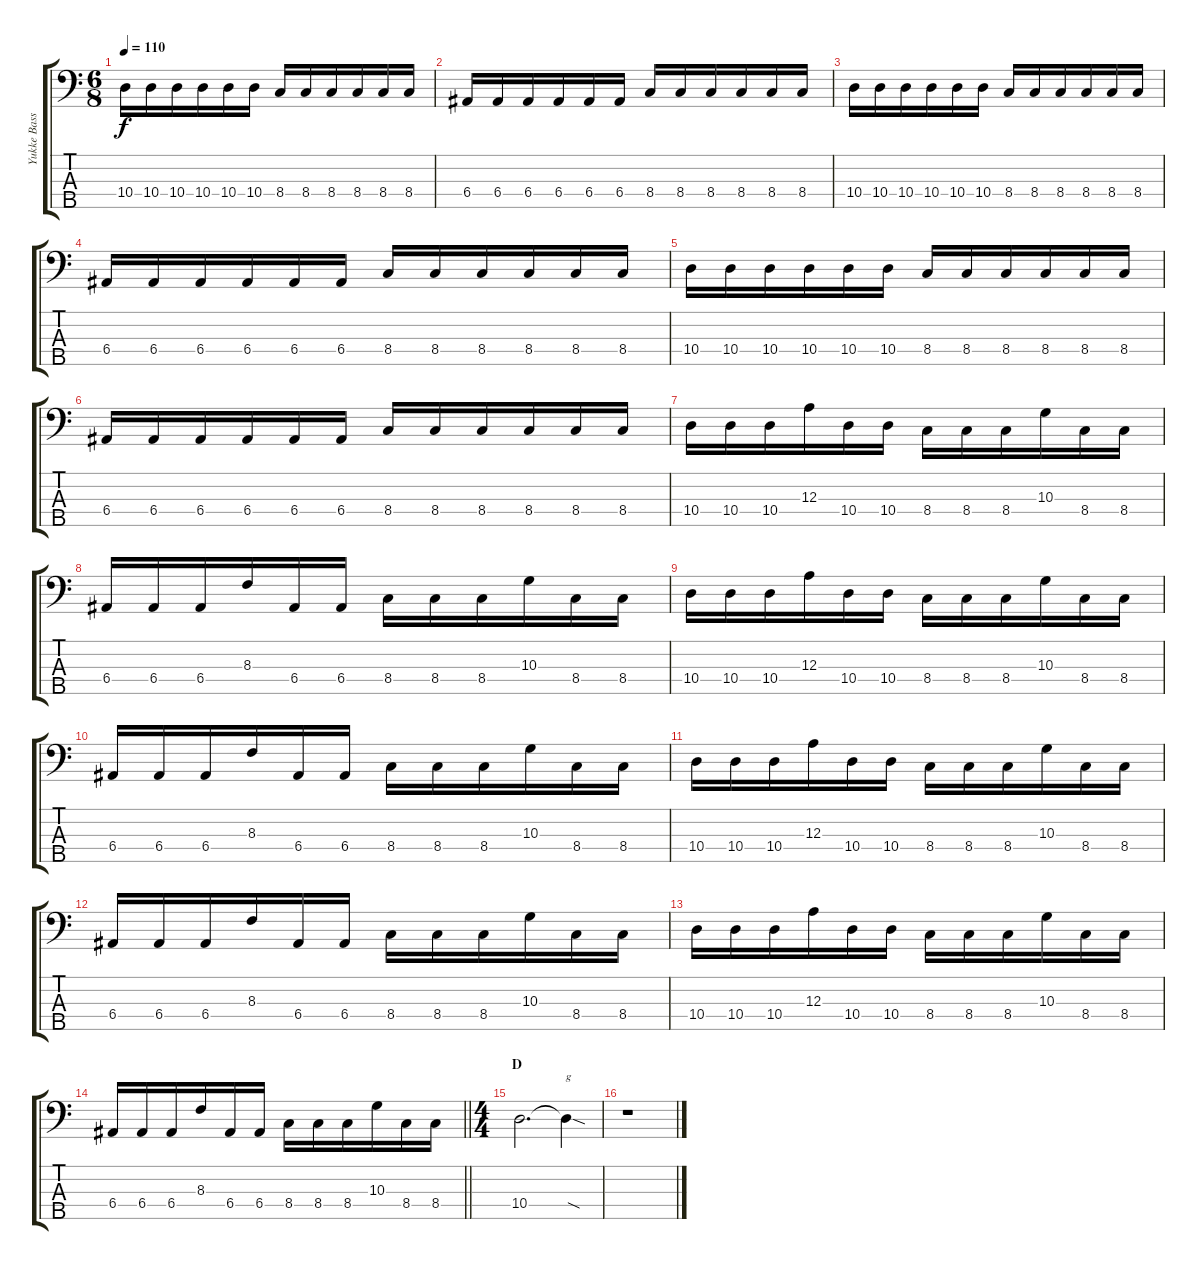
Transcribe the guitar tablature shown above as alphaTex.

\track ("Yukke Bass" "Yukke Bass") {instrument electricbassfinger}
\staff {score tabs}
\tuning (G2 D2 A1 E1 B0) {hide}
\ts (6 8)
\tempo 110
\clef f4
\ks c
10.4.16{dy f} 10.4.16 10.4.16 10.4.16 10.4.16 10.4.16 8.4.16 8.4.16 8.4.16 8.4.16 8.4.16 8.4.16 |
6.4.16 6.4.16 6.4.16 6.4.16 6.4.16 6.4.16 8.4.16 8.4.16 8.4.16 8.4.16 8.4.16 8.4.16 |
10.4.16 10.4.16 10.4.16 10.4.16 10.4.16 10.4.16 8.4.16 8.4.16 8.4.16 8.4.16 8.4.16 8.4.16 |
6.4.16 6.4.16 6.4.16 6.4.16 6.4.16 6.4.16 8.4.16 8.4.16 8.4.16 8.4.16 8.4.16 8.4.16 |
10.4.16 10.4.16 10.4.16 10.4.16 10.4.16 10.4.16 8.4.16 8.4.16 8.4.16 8.4.16 8.4.16 8.4.16 |
6.4.16 6.4.16 6.4.16 6.4.16 6.4.16 6.4.16 8.4.16 8.4.16 8.4.16 8.4.16 8.4.16 8.4.16 |
10.4.16 10.4.16 10.4.16 12.3.16 10.4.16 10.4.16 8.4.16 8.4.16 8.4.16 10.3.16 8.4.16 8.4.16 |
6.4.16 6.4.16 6.4.16 8.3.16 6.4.16 6.4.16 8.4.16 8.4.16 8.4.16 10.3.16 8.4.16 8.4.16 |
10.4.16 10.4.16 10.4.16 12.3.16 10.4.16 10.4.16 8.4.16 8.4.16 8.4.16 10.3.16 8.4.16 8.4.16 |
6.4.16 6.4.16 6.4.16 8.3.16 6.4.16 6.4.16 8.4.16 8.4.16 8.4.16 10.3.16 8.4.16 8.4.16 |
10.4.16 10.4.16 10.4.16 12.3.16 10.4.16 10.4.16 8.4.16 8.4.16 8.4.16 10.3.16 8.4.16 8.4.16 |
6.4.16 6.4.16 6.4.16 8.3.16 6.4.16 6.4.16 8.4.16 8.4.16 8.4.16 10.3.16 8.4.16 8.4.16 |
10.4.16 10.4.16 10.4.16 12.3.16 10.4.16 10.4.16 8.4.16 8.4.16 8.4.16 10.3.16 8.4.16 8.4.16 |
\barLineRight lightlight
6.4.16 6.4.16 6.4.16 8.3.16 6.4.16 6.4.16 8.4.16 8.4.16 8.4.16 10.3.16 8.4.16 8.4.16 |
\ts (4 4)
\section ("" "D")
10.4.2{d} 10.4{sod t}.4{txt "g"} |
r.1
